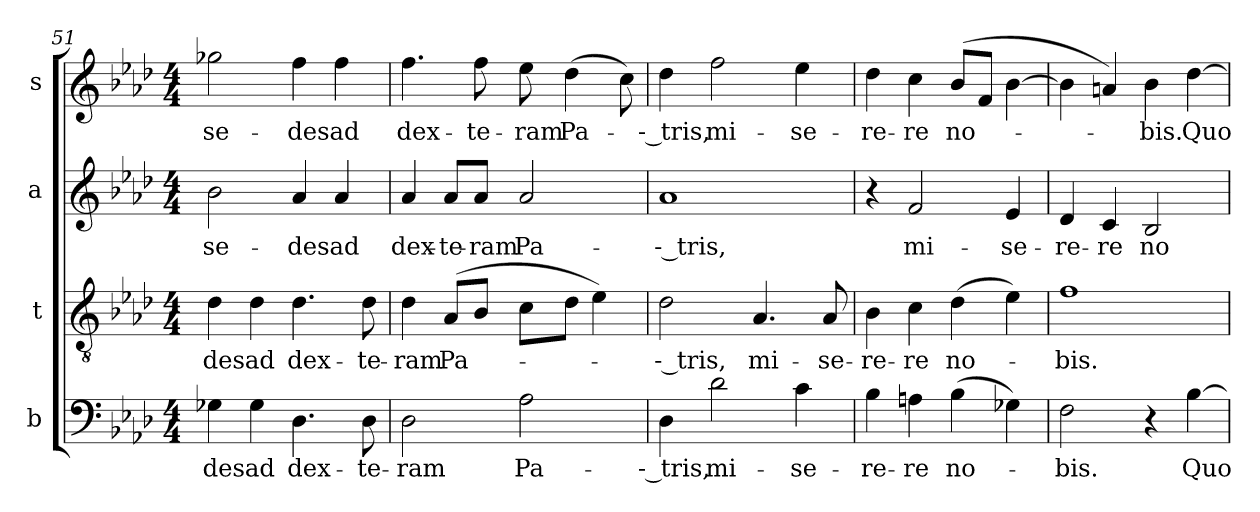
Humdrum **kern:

**kern	**text	**kern	**text	**kern	**text	**kern	**text
*part4	*part4	*part3	*part3	*part2	*part2	*part1	*part1
*staff4	*staff4	*staff3	*staff3	*staff2	*staff2	*staff1	*staff1
*I"b	*	*I"t	*	*I"a	*	*I"s	*
*clefF4	*	*clefGv2	*	*clefG2	*	*clefG2	*
*	*	*ITrd7c12	*	*	*	*	*
*k[b-e-a-d-]	*	*k[b-e-a-d-]	*	*k[b-e-a-d-]	*	*k[b-e-a-d-]	*
*f:	*	*f:	*	*f:	*	*f:	*
*M4/4	*	*M4/4	*	*M4/4	*	*M4/4	*
=51	=51	=51	=51	=51	=51	=51	=51
!	!LO:LY:b:color=#000000	!	!	!	!	!	!
!	!	!	!LO:LY:b:color=#000000	!	!	!	!
!	!	!	!	!	!LO:LY:b:color=#000000	!	!
!	!	!	!	!	!	!	!LO:LY:b:color=#000000
4G-Xi\	-des	4D-i\	-des	2b-i\	se-	2gg-Xi\	se-
!	!LO:LY:b:color=#000000	!	!	!	!	!	!
!	!	!	!LO:LY:b:color=#000000	!	!	!	!
4G-i\	ad	4D-i\	ad	.	.	.	.
!	!LO:LY:b:color=#000000	!	!	!	!	!	!
!	!	!	!LO:LY:b:color=#000000	!	!	!	!
!	!	!	!	!	!LO:LY:b:color=#000000	!	!
!	!	!	!	!	!	!	!LO:LY:b:color=#000000
4.D-i\	dex-	4.D-i\	dex-	4a-i/	-des	4ffi\	-des
!	!	!	!	!	!LO:LY:b:color=#000000	!	!
!	!	!	!	!	!	!	!LO:LY:b:color=#000000
.	.	.	.	4a-i/	ad	4ffi\	ad
!	!LO:LY:b:color=#000000	!	!	!	!	!	!
!	!	!	!LO:LY:b:color=#000000	!	!	!	!
8D-i\	-te-	8D-i\	-te-	.	.	.	.
=52	=52	=52	=52	=52	=52	=52	=52
!	!LO:LY:b:color=#000000	!	!	!	!	!	!
!	!	!	!LO:LY:b:color=#000000	!	!	!	!
!	!	!	!	!	!LO:LY:b:color=#000000	!	!
!	!	!	!	!	!	!	!LO:LY:b:color=#000000
2D-i\	-ram	4D-i\	-ram	4a-i/	dex-	4.ffi\	dex-
!	!	!	!LO:LY:b:color=#000000	!	!	!	!
!	!	!	!	!	!LO:LY:b:color=#000000	!	!
.	.	(8AA-i/L	Pa-	8a-i/L	-te-	.	.
!	!	!	!	!	!LO:LY:b:color=#000000	!	!
!	!	!	!	!	!	!	!LO:LY:b:color=#000000
.	.	8BB-i/J	.	8a-i/J	-ram	8ffi\	-te-
!	!LO:LY:b:color=#000000	!	!	!	!	!	!
!	!	!	!	!	!LO:LY:b:color=#000000	!	!
!	!	!	!	!	!	!	!LO:LY:b:color=#000000
2A-i\	Pa-	8Ci\L	.	2a-i/	Pa-	8ee-i\	-ram
!	!	!	!	!	!	!	!LO:LY:b:color=#000000
.	.	8D-i\J	.	.	.	(4dd-i\	Pa-
.	.	4E-i\)	.	.	.	.	.
.	.	.	.	.	.	8cci\)	.
!!LO:PB:g=z
=53	=53	=53	=53	=53	=53	=53	=53
!	!LO:LY:b:color=#000000	!	!	!	!	!	!
!	!	!	!LO:LY:b:color=#000000	!	!	!	!
!	!	!	!	!	!LO:LY:b:color=#000000	!	!
!	!	!	!	!	!	!	!LO:LY:b:color=#000000
4D-i\	-- tris,	2D-i\	-- tris,	1a-i	-- tris,	4dd-i\	-- tris,
!	!LO:LY:b:color=#000000	!	!	!	!	!	!
!	!	!	!	!	!	!	!LO:LY:b:color=#000000
2d-i\	mi-	.	.	.	.	2ffi\	mi-
!	!	!	!LO:LY:b:color=#000000	!	!	!	!
.	.	4.AA-i/	mi-	.	.	.	.
!	!LO:LY:b:color=#000000	!	!	!	!	!	!
!	!	!	!	!	!	!	!LO:LY:b:color=#000000
4ci\	-se-	.	.	.	.	4ee-i\	-se-
!	!	!	!LO:LY:b:color=#000000	!	!	!	!
.	.	8AA-i/	-se-	.	.	.	.
=54	=54	=54	=54	=54	=54	=54	=54
!	!LO:LY:b:color=#000000	!	!	!	!	!	!
!	!	!	!LO:LY:b:color=#000000	!	!	!	!
!	!	!	!	!	!	!	!LO:LY:b:color=#000000
4B-i\	-re-	4BB-i\	-re-	4r	.	4dd-i\	-re-
!	!LO:LY:b:color=#000000	!	!	!	!	!	!
!	!	!	!LO:LY:b:color=#000000	!	!	!	!
!	!	!	!	!	!LO:LY:b:color=#000000	!	!
!	!	!	!	!	!	!	!LO:LY:b:color=#000000
4Ani\	-re	4Ci\	-re	2fi/	mi-	4cci\	-re
!	!LO:LY:b:color=#000000	!	!	!	!	!	!
!	!	!	!LO:LY:b:color=#000000	!	!	!	!
!	!	!	!	!	!	!	!LO:LY:b:color=#000000
(4B-i\	no-	(4D-i\	no-	.	.	(8b-i/L	no-
.	.	.	.	.	.	8fi/J	.
!	!	!	!	!	!LO:LY:b:color=#000000	!	!
4G-Xi\)	.	4E-i\)	.	4e-i/	-se-	[4b-i\	.
=55	=55	=55	=55	=55	=55	=55	=55
!	!LO:LY:b:color=#000000	!	!	!	!	!	!
!	!	!	!LO:LY:b:color=#000000	!	!	!	!
!	!	!	!	!	!LO:LY:b:color=#000000	!	!
2Fi\	-bis.	1Fi	-bis.	4d-i/	-re-	4b-i\]	.
!	!	!	!	!	!LO:LY:b:color=#000000	!	!
.	.	.	.	4ci/	-re	4ani/)	.
!	!	!	!	!	!LO:LY:b:color=#000000	!	!
!	!	!	!	!	!	!	!LO:LY:b:color=#000000
4r	.	.	.	2B-i/	no-	4b-i\	-bis.
!	!LO:LY:b:color=#000000	!	!	!	!	!	!
!	!	!	!	!	!	!	!LO:LY:b:color=#000000
[4B-i\	Quo-	.	.	.	.	[4dd-i\	Quo-
=	=	=	=	=	=	=	=
*-	*-	*-	*-	*-	*-	*-	*-
